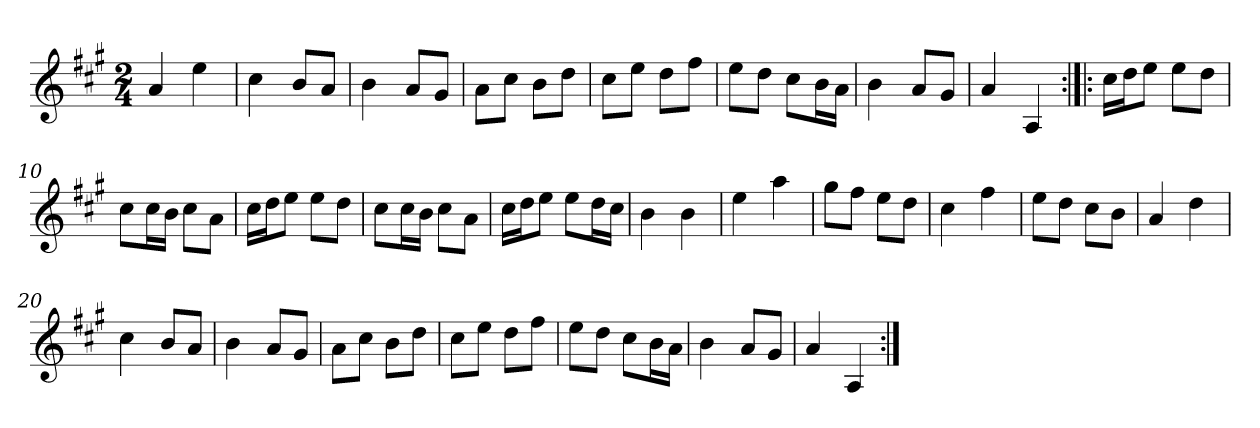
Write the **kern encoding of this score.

**kern
*part1
*staff1
*clefG2
*k[f#c#g#]
*A:
*M2/4
*MM120
=1
4a
4ee
=2
4cc#
8b/L
8a/J
=3
4b
8a/L
8g#/J
=4
8a\L
8cc#\J
8b\L
8dd\J
=5
8cc#\L
8ee\J
8dd\L
8ff#\J
=6
8ee\L
8dd\J
8cc#\L
16b\L
16a\JJ
=7
4b
8a/L
8g#/J
=8
4a
4A
=9:|!|:
16cc#\LL
16dd\J
8ee\J
8ee\L
8dd\J
=10
8cc#\L
16cc#\L
16b\JJ
8cc#\L
8a\J
=11
16cc#\LL
16dd\J
8ee\J
8ee\L
8dd\J
=12
8cc#\L
16cc#\L
16b\JJ
8cc#\L
8a\J
=13
16cc#\LL
16dd\J
8ee\J
8ee\L
16dd\L
16cc#\JJ
=14
4b
4b
=15
4ee
4aa
=16
8gg#\L
8ff#\J
8ee\L
8dd\J
=17
4cc#
4ff#
=18
8ee\L
8dd\J
8cc#\L
8b\J
=19
4a
4dd
=20
4cc#
8b/L
8a/J
=21
4b
8a/L
8g#/J
=22
8a\L
8cc#\J
8b\L
8dd\J
=23
8cc#\L
8ee\J
8dd\L
8ff#\J
=24
8ee\L
8dd\J
8cc#\L
16b\L
16a\JJ
=25
4b
8a/L
8g#/J
=26
4a
4A
=:|!
*-
